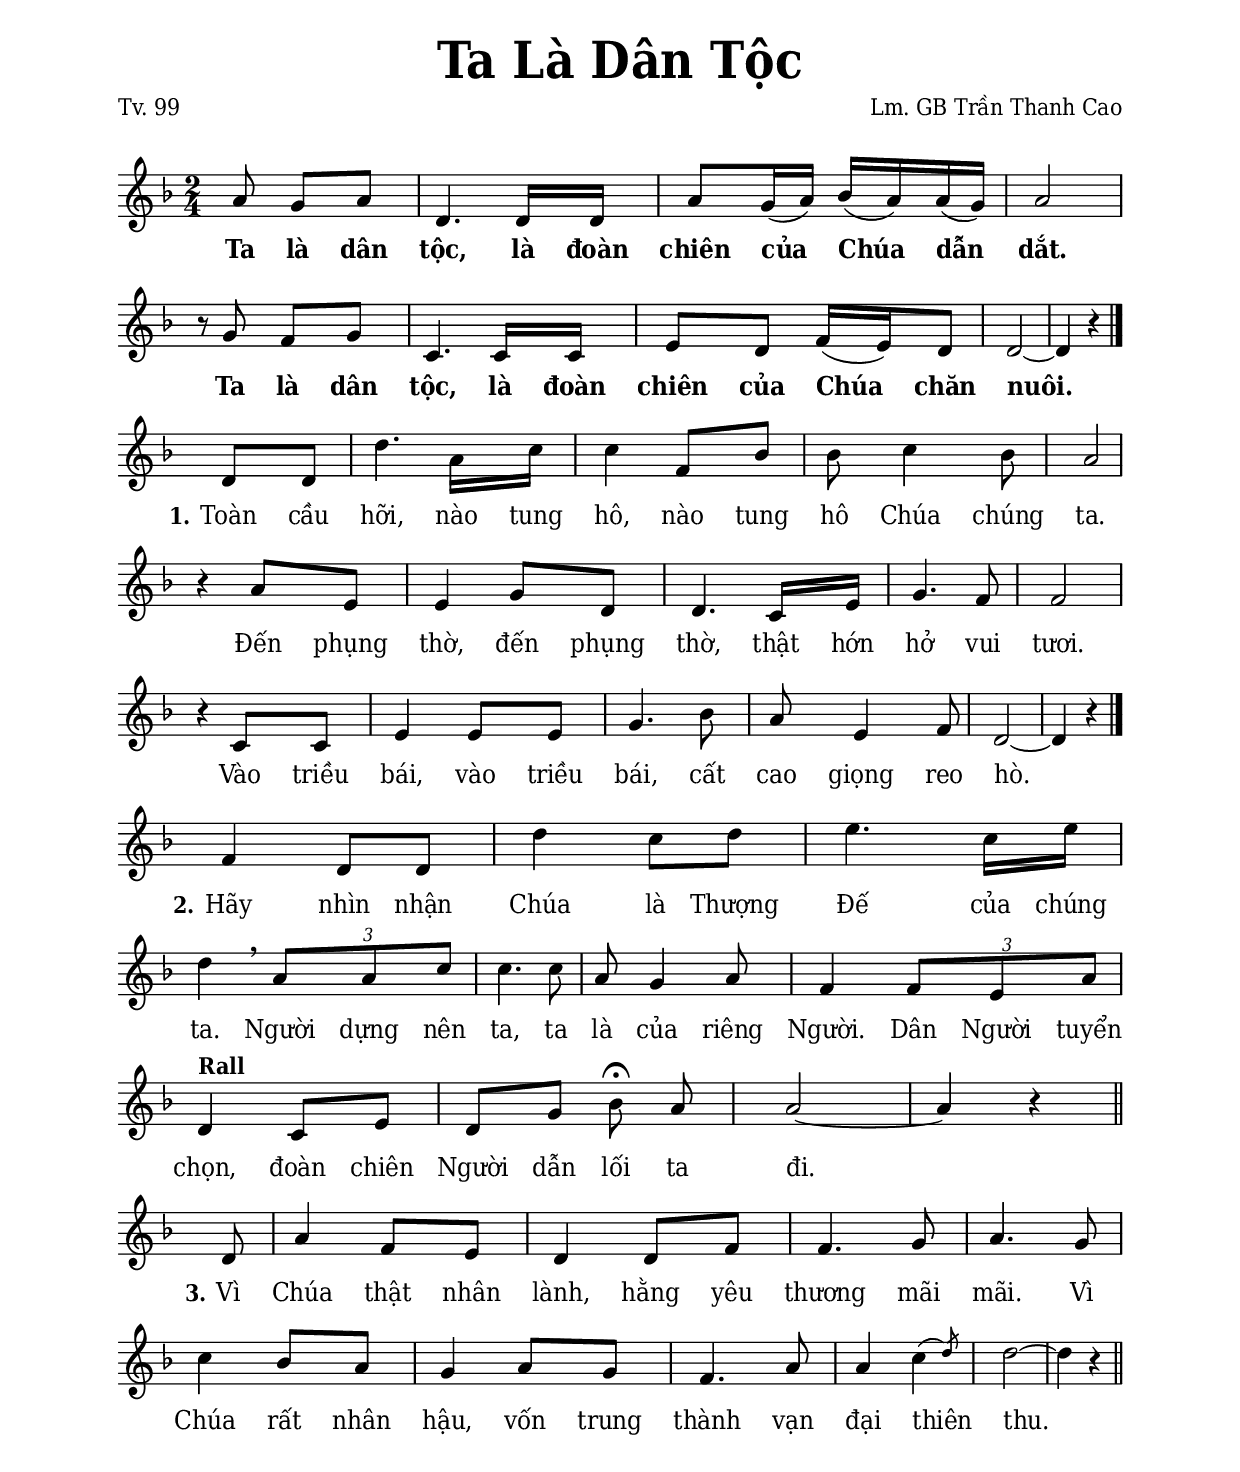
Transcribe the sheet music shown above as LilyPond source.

% Cài đặt chung
\version "2.22.1"
\include "english.ly"

\header {
  title = \markup { \fontsize #3 "Ta Là Dân Tộc" }
  poet = "Tv. 99"
  composer = "Lm. GB Trần Thanh Cao"
  arranger = " "
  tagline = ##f
}

% Nhạc điệp khúc
nhacDiepKhuc = \relative c'' {
  <>^\markup { \halign #35 " " }
  \partial 4. a8 g a |
  d,4. d16 d |
  a'8 g16 _(a) bf _(a) a _(g) |
  a2 |
  r8 g f g |
  c,4. c16 c |
  e8 d f16 (e) d8 |
  d2 ~ |
  d4 r \bar "|."
}

% Nhạc phiên khúc
nhacPhienKhucMot = \relative c'' {
  \partial 4 d,8 d |
  d'4. a16 c |
  c4 f,8 bf |
  bf c4 bf8 |
  a2 |
  r4 a8 e |
  e4 g8 d |
  d4. c16 e |
  g4. f8 |
  f2 |
  r4 c8 c |
  e4 e8 e |
  g4. bf8 |
  a e4 f8 |
  d2 ~ |
  d4 r \bar "|."
}

nhacPhienKhucHai = \relative c'' {
  f,4 d8 d |
  d'4 c8 d |
  e4. c16 e |
  d4 \breathe \tuplet 3/2 { a8 a c } |
  c4. c8 |
  a8 g4 a8 |
  f4 \tuplet 3/2 { f8 e a } |
  \tempo "Rall" d,4 c8 e |
  d g
  \autoBeamOff
  bf \fermata a |
  \autoBeamOn
  a2 ~ |
  a4 r \bar "||"
}

nhacPhienKhucBa = \relative c'' {
  \partial 8 d,8 |
  a'4 f8 e |
  d4 d8 f |
  f4. g8 |
  a4. g8 |
  c4 bf8 a |
  g4 a8 g |
  f4. a8 |
  a4 \afterGrace c ({
    \override Flag.stroke-style = #"grace"
    d8)} |
  \revert Flag.stroke-style
  d2 ~ |
  d4 r \bar "||"
}

% Lời điệp khúc
loiDiepKhuc = \lyricmode {
  Ta là dân tộc, là đoàn chiên của Chúa dẫn dắt.
  Ta là dân tộc, là đoàn chiên của Chúa chăn nuôi.
}

% Lời phiên khúc
loiPhienKhucMot = \lyricmode {
  \set stanza = #"1."
  Toàn cầu hỡi, nào tung hô, nào tung hô Chúa chúng ta.
  Đến phụng thờ, đến phụng thờ, thật hớn hở vui tươi.
  Vào triều bái, vào triều bái, cất cao giọng reo hò.
}

loiPhienKhucHai = \lyricmode {
  \set stanza = #"2."
  Hãy nhìn nhận Chúa là Thượng Đế của chúng ta.
  Người dựng nên ta, ta là của riêng Người.
  Dân Người tuyển chọn, đoàn chiên Người dẫn lối ta đi.
}

loiPhienKhucBa = \lyricmode {
  \set stanza = #"3."
  Vì Chúa thật nhân lành, hằng yêu thương mãi mãi.
  Vì Chúa rất nhân hậu, vốn trung thành vạn đại thiên thu.
}


% Dàn trang
\paper {
  #(set-paper-size "a4")
  top-margin = 20\mm
  bottom-margin = 10\mm
  left-margin = 20\mm
  right-margin = 20\mm
  indent = #0
  #(define fonts
    (make-pango-font-tree
      "Deja Vu Serif Condensed"
      "Deja Vu Serif Condensed"
      "Deja Vu Serif Condensed"
      (/ 20 20)))
  page-count = #1
  system-system-spacing = #'((basic-distance . 12)
                             (minimum-distance . 12.5)
                             (padding . 1))
  score-system-spacing = #'((basic-distance . 12)
                             (minimum-distance . 12.5)
                             (padding . 1))
}

% Thiết lập tông và nhịp
TongNhip = { \key f \major \time 2/4 }

\score {
  \new ChoirStaff <<
    \new Staff = diepKhuc \with {
        \consists "Merge_rests_engraver"
        %\magnifyStaff #(magstep +1)
      }
      <<
      \new Voice = beSop {
        \TongNhip \nhacDiepKhuc
      }
    >>
    \new Lyrics \with {
          \override VerticalAxisGroup.
            nonstaff-relatedstaff-spacing.padding = #1
          \override VerticalAxisGroup.
            nonstaff-unrelatedstaff-spacing.padding = #1
        }
        \lyricsto beSop \loiDiepKhuc
  >>
  \layout {
    \override Lyrics.LyricText.font-series = #'bold
    %\override Lyrics.LyricText.font-size = #+2
    \override Lyrics.LyricSpace.minimum-distance = #3
    \override Score.BarNumber.break-visibility = ##(#f #f #f)
    \override Score.SpacingSpanner.uniform-stretching = ##t
  }
}

\score {
  \new ChoirStaff <<
    \new Staff = phienKhuc \with {
        %\magnifyStaff #(magstep +1)
      }
      <<
      \new Voice = beSop {
        \key f \major \time 2/4 \nhacPhienKhucMot
      }
    >>
    \new Lyrics \with {
          \override VerticalAxisGroup.
            nonstaff-relatedstaff-spacing.padding = #1
          \override VerticalAxisGroup.
            nonstaff-unrelatedstaff-spacing.padding = #1
        }
        \lyricsto beSop \loiPhienKhucMot
  >>
  \layout {
    \override Staff.TimeSignature.transparent = ##t
    %\override Lyrics.LyricText.font-size = #+2
    \override Lyrics.LyricSpace.minimum-distance = #3
    \override Score.BarNumber.break-visibility = ##(#f #f #f)
    \override Score.SpacingSpanner.uniform-stretching = ##t
  } 
}

\score {
  \new ChoirStaff <<
    \new Staff = phienKhuc \with {
        %\magnifyStaff #(magstep +1)
      }
      <<
      \new Voice = beSop {
        \key f \major \time 2/4 \nhacPhienKhucHai
      }
    >>
    \new Lyrics \with {
          \override VerticalAxisGroup.
            nonstaff-relatedstaff-spacing.padding = #1.5
          \override VerticalAxisGroup.
            nonstaff-unrelatedstaff-spacing.padding = #1
        }
        \lyricsto beSop \loiPhienKhucHai
  >>
  \layout {
    \override Staff.TimeSignature.transparent = ##t
    %\override Lyrics.LyricText.font-size = #+2
    \override Lyrics.LyricSpace.minimum-distance = #2.3
    \override Score.BarNumber.break-visibility = ##(#f #f #f)
    \override Score.SpacingSpanner.uniform-stretching = ##t
  } 
}

\score {
  \new ChoirStaff <<
    \new Staff = phienKhuc \with {
        %\magnifyStaff #(magstep +1)
      }
      <<
      \new Voice = beSop {
        \key f \major \time 2/4 \nhacPhienKhucBa
      }
    >>
    \new Lyrics \with {
          \override VerticalAxisGroup.
            nonstaff-relatedstaff-spacing.padding = #1.5
          \override VerticalAxisGroup.
            nonstaff-unrelatedstaff-spacing.padding = #1
        }
        \lyricsto beSop \loiPhienKhucBa
  >>
  \layout {
    \override Staff.TimeSignature.transparent = ##t
    %\override Lyrics.LyricText.font-size = #+2
    \override Lyrics.LyricSpace.minimum-distance = #3
    \override Score.BarNumber.break-visibility = ##(#f #f #f)
    \override Score.SpacingSpanner.uniform-stretching = ##t
  } 
}
